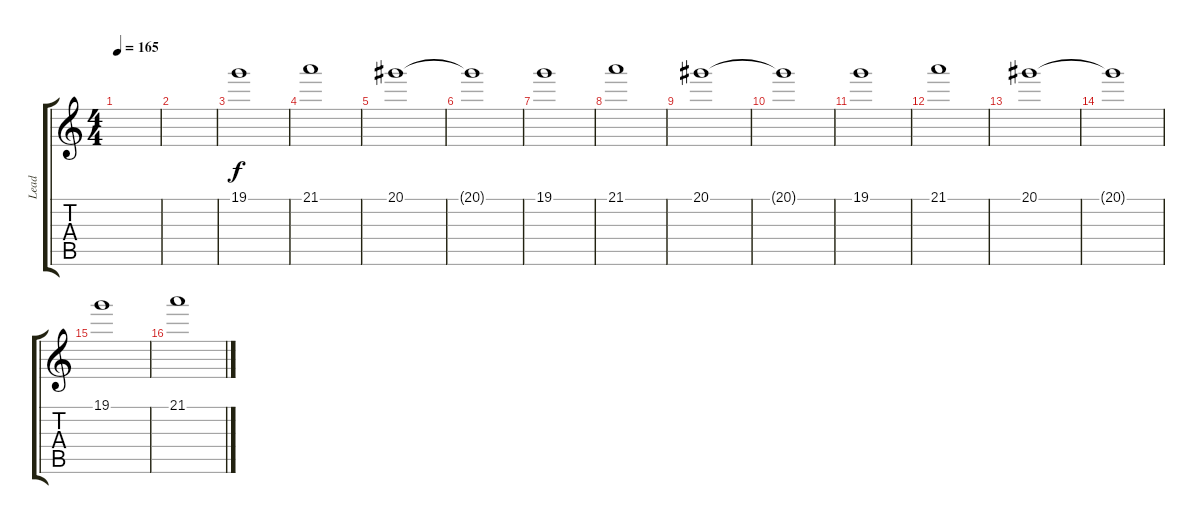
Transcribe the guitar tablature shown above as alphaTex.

\track ("Lead" "Lead") {instrument overdrivenguitar}
\staff {score tabs}
\tuning (C4 G3 Eb3 Bb2 F2 C2) {hide}
\ts (4 4)
\tempo 165
\clef g2
\ks c
|
|
19.1.1 |
21.1.1 |
20.1.1 |
20.1{t}.1 |
19.1.1 |
21.1.1 |
20.1.1 |
20.1{t}.1 |
19.1.1 |
21.1.1 |
20.1.1 |
20.1{t}.1 |
19.1.1 |
21.1.1
